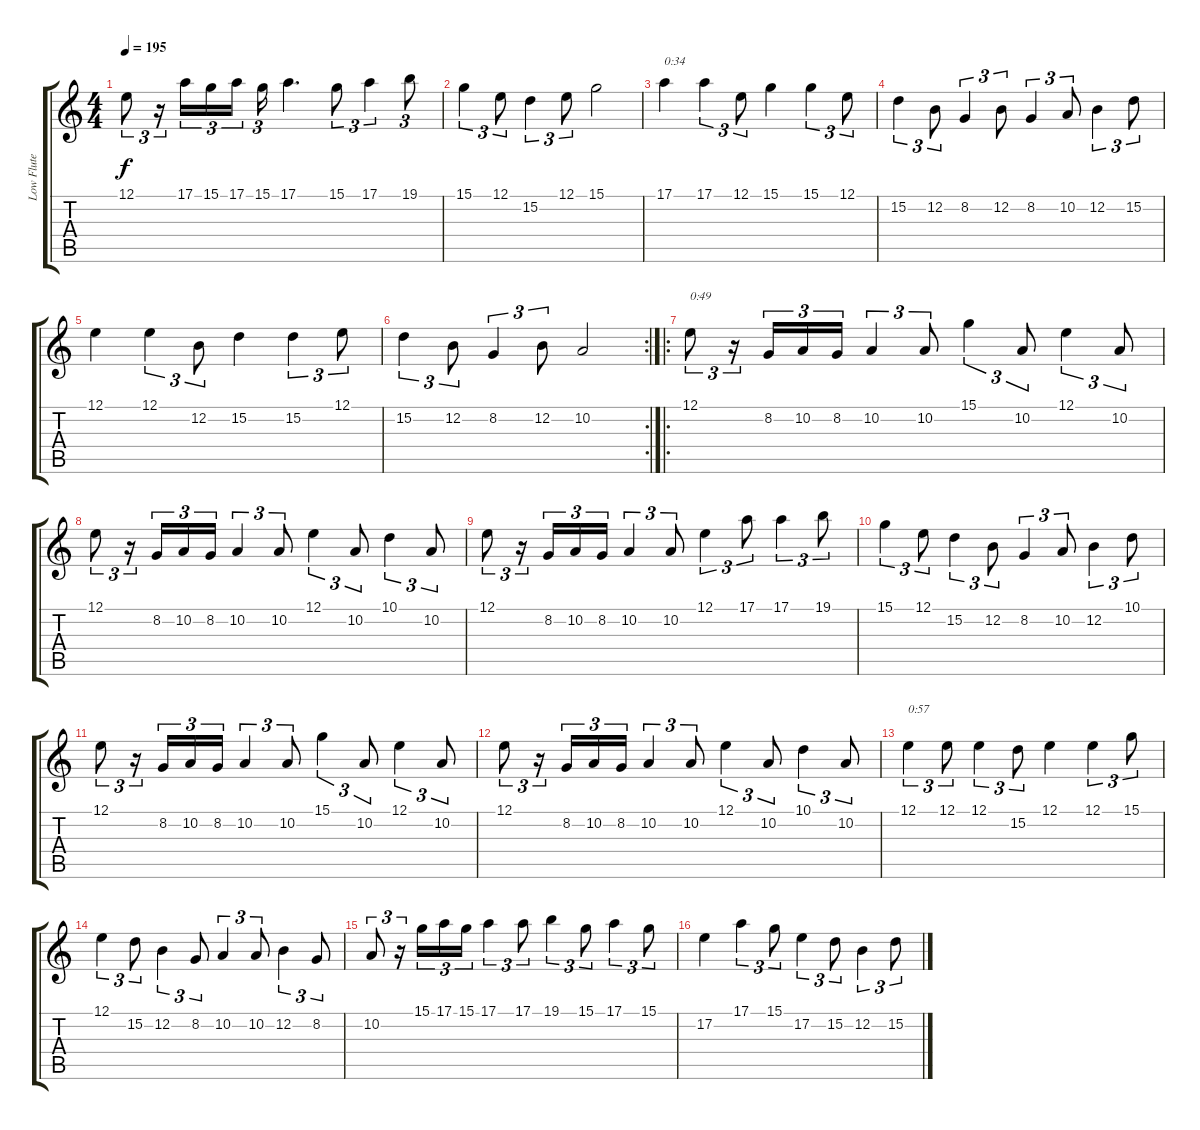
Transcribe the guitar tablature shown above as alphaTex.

\track ("Low Flute" "Low Flute") {instrument flute}
\staff {score tabs}
\tuning (E4 B3 G3 D3 A2 E2) {hide}
\ts (4 4)
\tempo 195
\clef g2
\ks c
12.1.8{tu (3 2) dy f} r.16{tu (3 2)} 17.1.16{tu (3 2)} 15.1.16{tu (3 2)} 17.1.16{tu (3 2)} 15.1.16{tu (3 2)} 17.1.4{d} 15.1.8{tu (3 2)} 17.1.4{tu (3 2)} 19.1.8{tu (3 2)} |
15.1.4{tu (3 2)} 12.1.8{tu (3 2)} 15.2.4{tu (3 2)} 12.1.8{tu (3 2)} 15.1.2 |
17.1.4{txt "0:34"} 17.1.4{tu (3 2)} 12.1.8{tu (3 2)} 15.1.4 15.1.4{tu (3 2)} 12.1.8{tu (3 2)} |
15.2.4{tu (3 2)} 12.2.8{tu (3 2)} 8.2.4{tu (3 2)} 12.2.8{tu (3 2)} 8.2.4{tu (3 2)} 10.2.8{tu (3 2)} 12.2.4{tu (3 2)} 15.2.8{tu (3 2)} |
12.1.4 12.1.4{tu (3 2)} 12.2.8{tu (3 2)} 15.2.4 15.2.4{tu (3 2)} 12.1.8{tu (3 2)} |
\rc 2
15.2.4{tu (3 2)} 12.2.8{tu (3 2)} 8.2.4{tu (3 2)} 12.2.8{tu (3 2)} 10.2.2 |
\ro
12.1.8{tu (3 2) txt "0:49"} r.16{tu (3 2)} 8.2.16{tu (3 2)} 10.2.16{tu (3 2)} 8.2.16{tu (3 2)} 10.2.4{tu (3 2)} 10.2.8{tu (3 2)} 15.1.4{tu (3 2)} 10.2.8{tu (3 2)} 12.1.4{tu (3 2)} 10.2.8{tu (3 2)} |
12.1.8{tu (3 2)} r.16{tu (3 2)} 8.2.16{tu (3 2)} 10.2.16{tu (3 2)} 8.2.16{tu (3 2)} 10.2.4{tu (3 2)} 10.2.8{tu (3 2)} 12.1.4{tu (3 2)} 10.2.8{tu (3 2)} 10.1.4{tu (3 2)} 10.2.8{tu (3 2)} |
12.1.8{tu (3 2)} r.16{tu (3 2)} 8.2.16{tu (3 2)} 10.2.16{tu (3 2)} 8.2.16{tu (3 2)} 10.2.4{tu (3 2)} 10.2.8{tu (3 2)} 12.1.4{tu (3 2)} 17.1.8{tu (3 2)} 17.1.4{tu (3 2)} 19.1.8{tu (3 2)} |
15.1.4{tu (3 2)} 12.1.8{tu (3 2)} 15.2.4{tu (3 2)} 12.2.8{tu (3 2)} 8.2.4{tu (3 2)} 10.2.8{tu (3 2)} 12.2.4{tu (3 2)} 10.1.8{tu (3 2)} |
12.1.8{tu (3 2)} r.16{tu (3 2)} 8.2.16{tu (3 2)} 10.2.16{tu (3 2)} 8.2.16{tu (3 2)} 10.2.4{tu (3 2)} 10.2.8{tu (3 2)} 15.1.4{tu (3 2)} 10.2.8{tu (3 2)} 12.1.4{tu (3 2)} 10.2.8{tu (3 2)} |
12.1.8{tu (3 2)} r.16{tu (3 2)} 8.2.16{tu (3 2)} 10.2.16{tu (3 2)} 8.2.16{tu (3 2)} 10.2.4{tu (3 2)} 10.2.8{tu (3 2)} 12.1.4{tu (3 2)} 10.2.8{tu (3 2)} 10.1.4{tu (3 2)} 10.2.8{tu (3 2)} |
12.1.4{tu (3 2) txt "0:57"} 12.1.8{tu (3 2)} 12.1.4{tu (3 2)} 15.2.8{tu (3 2)} 12.1.4 12.1.4{tu (3 2)} 15.1.8{tu (3 2)} |
12.1.4{tu (3 2)} 15.2.8{tu (3 2)} 12.2.4{tu (3 2)} 8.2.8{tu (3 2)} 10.2.4{tu (3 2)} 10.2.8{tu (3 2)} 12.2.4{tu (3 2)} 8.2.8{tu (3 2)} |
10.2.8{tu (3 2)} r.16{tu (3 2)} 15.1.16{tu (3 2)} 17.1.16{tu (3 2)} 15.1.16{tu (3 2)} 17.1.4{tu (3 2)} 17.1.8{tu (3 2)} 19.1.4{tu (3 2)} 15.1.8{tu (3 2)} 17.1.4{tu (3 2)} 15.1.8{tu (3 2)} |
17.2.4 17.1.4{tu (3 2)} 15.1.8{tu (3 2)} 17.2.4{tu (3 2)} 15.2.8{tu (3 2)} 12.2.4{tu (3 2)} 15.2.8{tu (3 2)}
